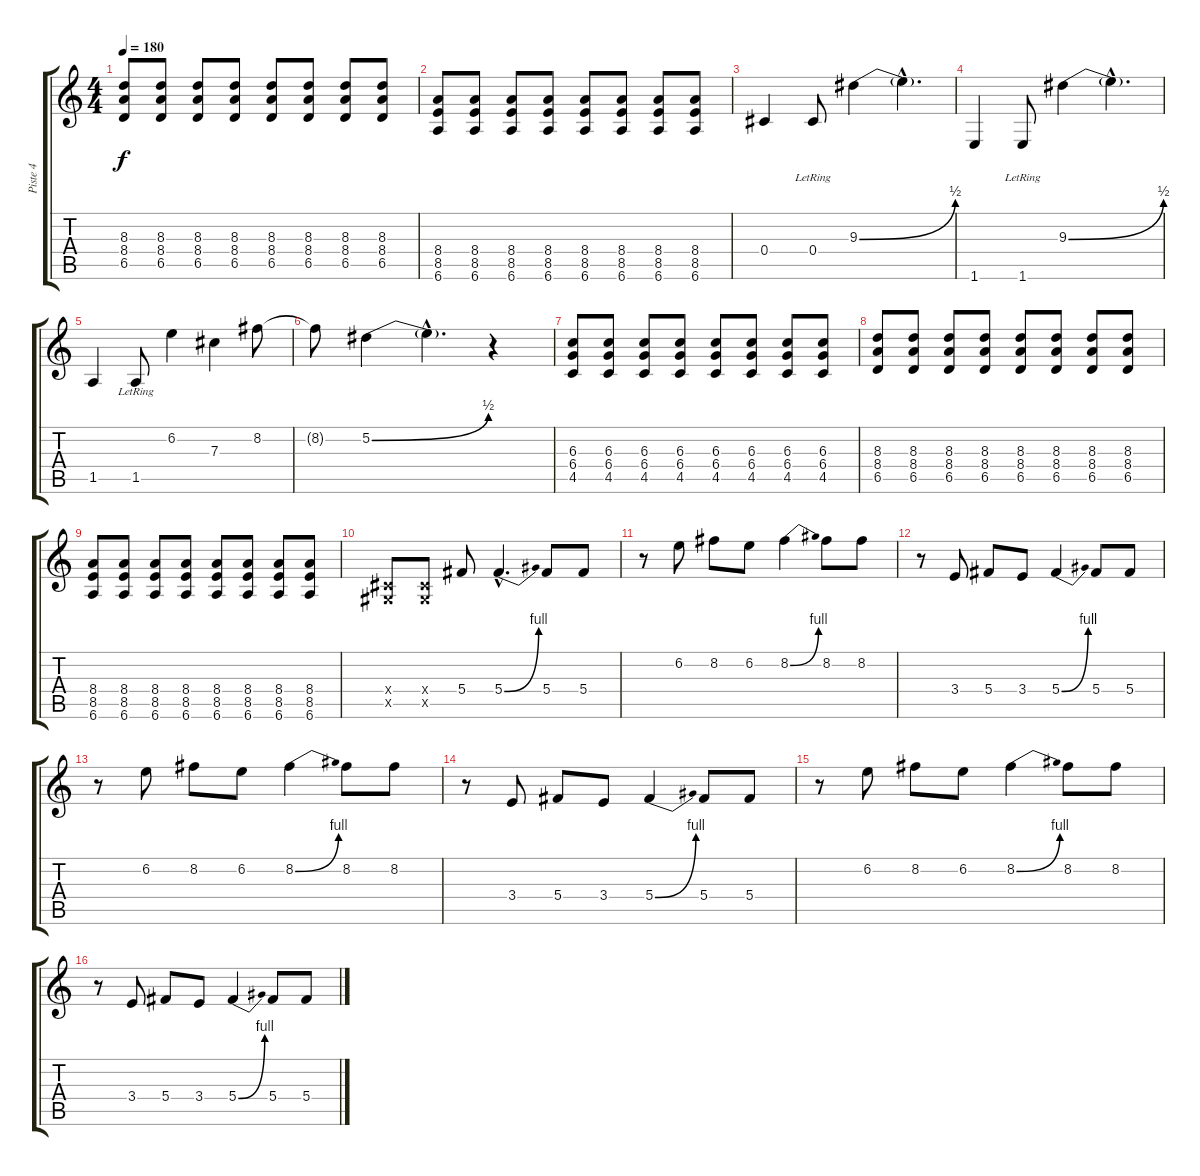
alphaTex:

\track ("Piste 4" "Piste 4") {instrument distortionguitar}
\staff {score tabs}
\tuning (Eb4 Bb3 Gb3 Db3 Ab2 Eb2) {hide}
\ts (4 4)
\tempo 180
\clef g2
\ks c
(8.3 8.4 6.5).8{dy f} (8.3 8.4 6.5).8 (8.3 8.4 6.5).8 (8.3 8.4 6.5).8 (8.3 8.4 6.5).8 (8.3 8.4 6.5).8 (8.3 8.4 6.5).8 (8.3 8.4 6.5).8 |
(8.4 8.5 6.6).8 (8.4 8.5 6.6).8 (8.4 8.5 6.6).8 (8.4 8.5 6.6).8 (8.4 8.5 6.6).8 (8.4 8.5 6.6).8 (8.4 8.5 6.6).8 (8.4 8.5 6.6).8 |
0.4.4 0.4{lr}.8 9.3{be (bend 0 0 60 2)}.4 9.3{hac t}.4{d} |
1.6.4 1.6{lr}.8 9.3{be (bend 0 0 60 2)}.4 9.3{hac t}.4{d} |
1.5.4 1.5{lr}.8 6.2.4 7.3.4 8.2.8 |
8.2{t}.8 5.2{be (bend 0 0 60 2)}.4 5.2{hac t}.4{d} r.4 |
(6.3 6.4 4.5).8 (6.3 6.4 4.5).8 (6.3 6.4 4.5).8 (6.3 6.4 4.5).8 (6.3 6.4 4.5).8 (6.3 6.4 4.5).8 (6.3 6.4 4.5).8 (6.3 6.4 4.5).8 |
(8.3 8.4 6.5).8 (8.3 8.4 6.5).8 (8.3 8.4 6.5).8 (8.3 8.4 6.5).8 (8.3 8.4 6.5).8 (8.3 8.4 6.5).8 (8.3 8.4 6.5).8 (8.3 8.4 6.5).8 |
(8.4 8.5 6.6).8 (8.4 8.5 6.6).8 (8.4 8.5 6.6).8 (8.4 8.5 6.6).8 (8.4 8.5 6.6).8 (8.4 8.5 6.6).8 (8.4 8.5 6.6).8 (8.4 8.5 6.6).8 |
(0.4{x} 0.5{x}).8 (0.4{x} 0.5{x}).8 5.4.8 5.4{be (bend 0 0 60 4) hac}.4{d} 5.4.8 5.4.8 |
r.8 6.2.8 8.2.8 6.2.8 8.2{be (bend 0 0 60 4)}.4 8.2.8 8.2.8 |
r.8 3.4.8 5.4.8 3.4.8 5.4{be (bend 0 0 60 4)}.4 5.4.8 5.4.8 |
r.8 6.2.8 8.2.8 6.2.8 8.2{be (bend 0 0 60 4)}.4 8.2.8 8.2.8 |
r.8 3.4.8 5.4.8 3.4.8 5.4{be (bend 0 0 60 4)}.4 5.4.8 5.4.8 |
r.8 6.2.8 8.2.8 6.2.8 8.2{be (bend 0 0 60 4)}.4 8.2.8 8.2.8 |
r.8 3.4.8 5.4.8 3.4.8 5.4{be (bend 0 0 60 4)}.4 5.4.8 5.4.8
